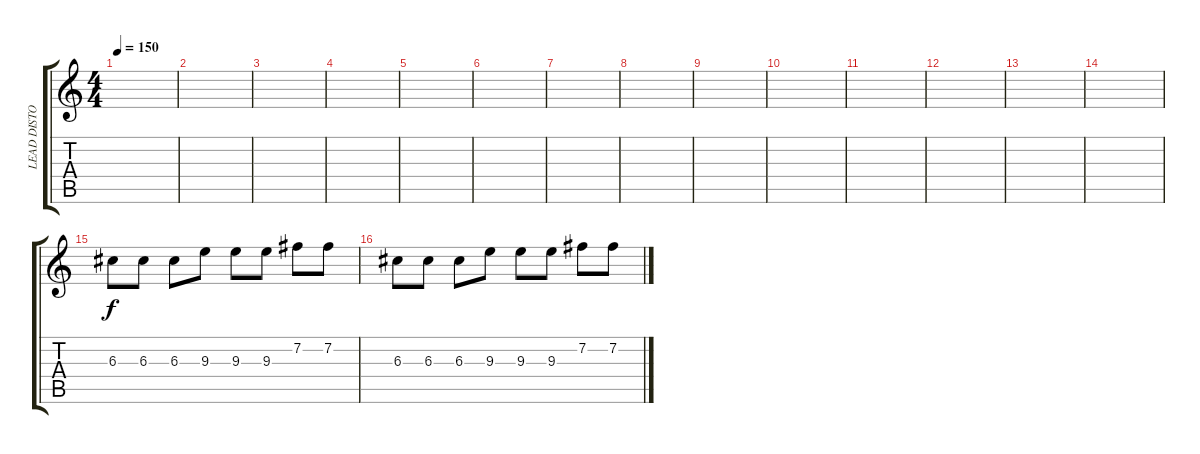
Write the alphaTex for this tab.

\track ("LEAD DISTORTED" "LEAD DISTO") {instrument overdrivenguitar}
\staff {score tabs}
\tuning (E4 B3 G3 D3 A2 D2) {hide}
\ts (4 4)
\tempo 150
\clef g2
\ks c
|
|
|
|
|
|
|
|
|
|
|
|
|
|
6.3.8 6.3.8 6.3.8 9.3.8 9.3.8 9.3.8 7.2.8 7.2.8 |
6.3.8 6.3.8 6.3.8 9.3.8 9.3.8 9.3.8 7.2.8 7.2.8
